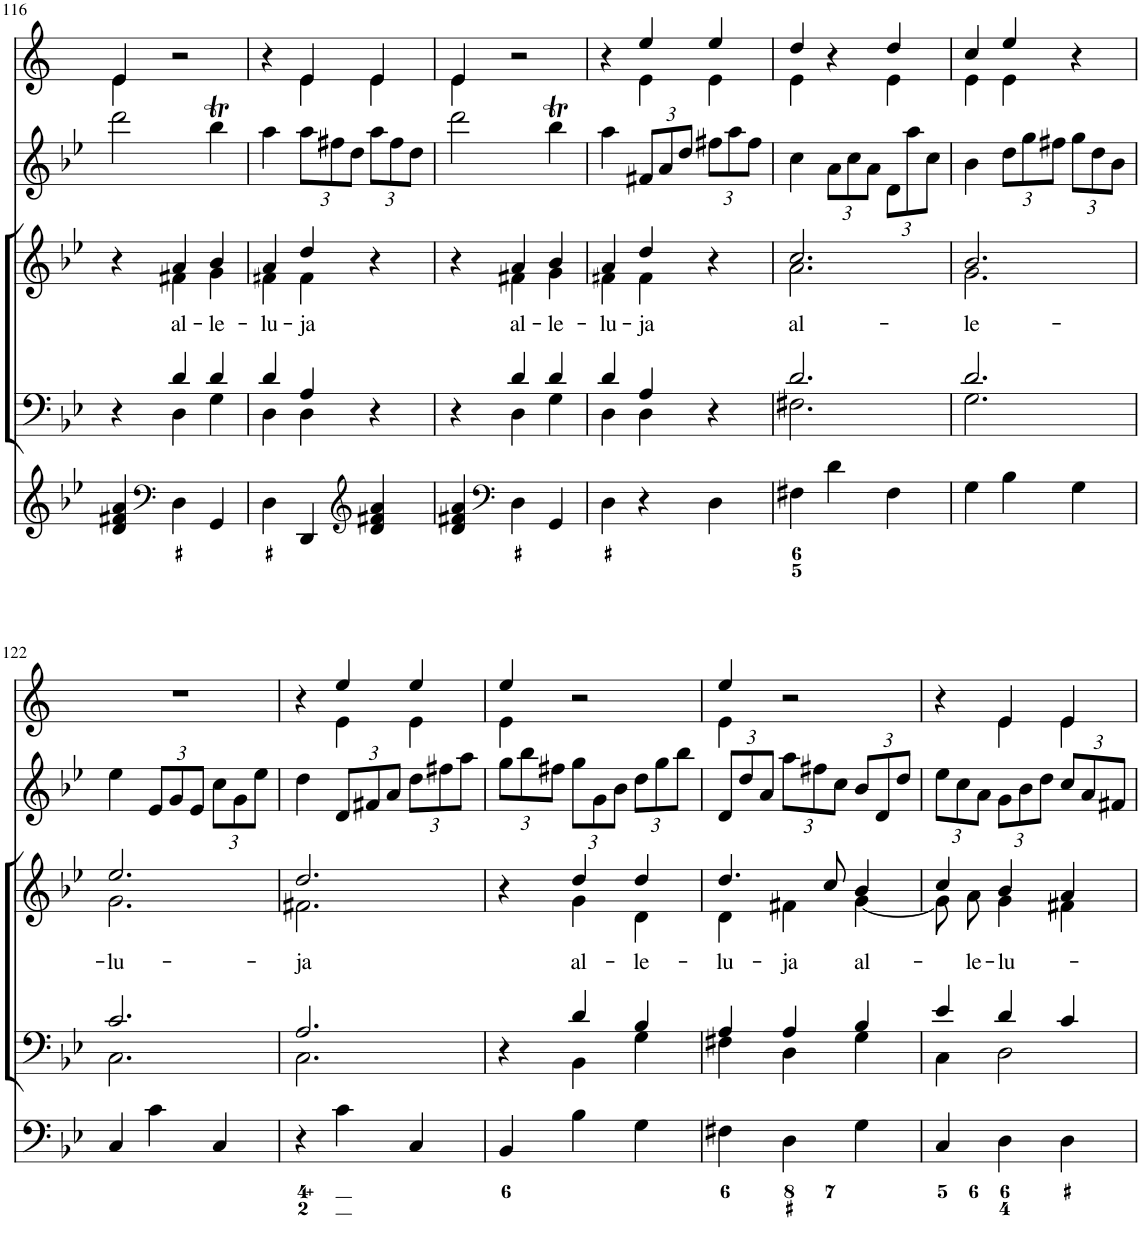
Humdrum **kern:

**kern	**kern	**kern	**text	**kern	**kern	**kern	**kern
*part7	*part6	*part5	*part5	*part4	*part3	*part2	*part1
*staff7	*staff6	*staff5	*staff5	*staff4	*staff3	*staff2	*staff1
*I"Organ	*I"Voice	*I"Voice	*	*I"Violin	*I"Violin	*I"Violini	*I"Clarini in B[b]
*	*	*	*	*I'Vln	*I'Vln	*I'Vln	*
!!LO:PB:g=z
*clefG2	*clefF4	*clefG2	*	*clefG2	*clefG2	*clefG2	*clefG2
*	*	*	*	*	*	*	*Trd1c2
*k[b-e-]	*k[b-e-]	*k[b-e-]	*	*k[b-e-]	*k[b-e-]	*k[b-e-]	*k[]
*M3/4	*M3/4	*M3/4	*	*M3/4	*M3/4	*M3/4	*M3/4
=116	=116	=116	=116	=116	=116	=116	=116
*	*^	*^	*	*	*	*	*^
4d/ 4f#X/ 4a/	4r	4ryy	4r	4ryy	.	2ddd	2ddd	2ddd\	4e/	4e\
*clefF4	*	*	*	*	*	*	*	*	*	*
!	!	!	!	!	!LO:LY:b	!	!	!	!	!
4D\	4d/	4D\	4a/	4f#X\	al-	.	.	.	2r	2ryy
!	!	!	!	!	!LO:LY:b	!	!	!	!	!
4GG/	4d/	4G\	4b-/	4g\	-le-	4bb-T	4bb-T	4bb-T\	.	.
=117	=117	=117	=117	=117	=117	=117	=117	=117	=117	=117
!	!	!	!	!	!LO:LY:b	!	!	!	!	!
4D\	4d/	4D\	4a/	4f#X\	-lu-	4aa	4aa	4aa\	4r	4ryy
!	!	!	!	!	!LO:LY:b	!	!	!	!	!
*	*	*	*	*	*	*Xbrackettup	*Xbrackettup	*Xbrackettup	*	*
4DD/	4A/	4D\	4dd/	4f#\	-ja	12aa\L	12aa\L	12aa\L	4e/	4e\
.	.	.	.	.	.	12ff#X\	12ff#X\	12ff#X\	.	.
.	.	.	.	.	.	12dd\J	12dd\J	12dd\J	.	.
*clefG2	*	*	*	*	*	*	*	*	*	*
4d/ 4f#X/ 4a/	4r	4ryy	4r	4ryy	.	12aa\L	12aa\L	12aa\L	4e/	4e\
.	.	.	.	.	.	12ff#\	12ff#\	12ff#\	.	.
.	.	.	.	.	.	12dd\J	12dd\J	12dd\J	.	.
=118	=118	=118	=118	=118	=118	=118	=118	=118	=118	=118
4d/ 4f#X/ 4a/	4r	4ryy	4r	4ryy	.	2ddd	2ddd	2ddd\	4e/	4e\
*clefF4	*	*	*	*	*	*	*	*	*	*
!	!	!	!	!	!LO:LY:b	!	!	!	!	!
4D\	4d/	4D\	4a/	4f#X\	al-	.	.	.	2r	2ryy
!	!	!	!	!	!LO:LY:b	!	!	!	!	!
4GG/	4d/	4G\	4b-/	4g\	-le-	4bb-T	4bb-T	4bb-T\	.	.
=119	=119	=119	=119	=119	=119	=119	=119	=119	=119	=119
!	!	!	!	!	!LO:LY:b	!	!	!	!	!
4D\	4d/	4D\	4a/	4f#X\	-lu-	4aa	4aa	4aa\	4r	4ryy
!	!	!	!	!	!LO:LY:b	!	!	!	!	!
4r	4A/	4D\	4dd/	4f#\	-ja	12f#X/L	12f#X/L	12f#X/L	4ee/	4e\
.	.	.	.	.	.	12a/	12a/	12a/	.	.
.	.	.	.	.	.	12dd/J	12dd/J	12dd/J	.	.
4D\	4r	4ryy	4r	4ryy	.	12ff#X\L	12ff#X\L	12ff#X\L	4ee/	4e\
.	.	.	.	.	.	12aa\	12aa\	12aa\	.	.
.	.	.	.	.	.	12ff#\J	12ff#\J	12ff#\J	.	.
=120	=120	=120	=120	=120	=120	=120	=120	=120	=120	=120
!	!	!	!	!	!LO:LY:b	!	!	!	!	!
4F#X\	2.d/	2.F#X\	2.cc/	2.a\	al-	4cc	4cc	4cc\	4dd/	4e\
4d\	.	.	.	.	.	12a/L	12a/L	12a\L	4r	4ryy
.	.	.	.	.	.	12cc/	12cc/	12cc\	.	.
.	.	.	.	.	.	12a/J	12a/J	12a\J	.	.
4F#\	.	.	.	.	.	12d/L	12d/L	12d\L	4dd/	4e\
.	.	.	.	.	.	12aa/	12aa/	12aa\	.	.
.	.	.	.	.	.	12cc/J	12cc/J	12cc\J	.	.
=121	=121	=121	=121	=121	=121	=121	=121	=121	=121	=121
!	!	!	!	!	!LO:LY:b	!	!	!	!	!
4G\	2.d/	2.G\	2.b-/	2.g\	-le-	4b-	4b-	4b-\	4cc/	4e\
4B-\	.	.	.	.	.	12dd\L	12dd\L	12dd\L	4ee/	4e\
.	.	.	.	.	.	12gg\	12gg\	12gg\	.	.
.	.	.	.	.	.	12ff#X\J	12ff#X\J	12ff#X\J	.	.
4G\	.	.	.	.	.	12gg\L	12gg\L	12gg\L	4r	4ryy
.	.	.	.	.	.	12dd\	12dd\	12dd\	.	.
.	.	.	.	.	.	12b-\J	12b-\J	12b-\J	.	.
*	*	*	*	*	*	*	*	*	*v	*v
!!LO:LB:g=z
=122	=122	=122	=122	=122	=122	=122	=122	=122	=122
!	!	!	!	!	!LO:LY:b	!	!	!	!
4C/	2.c/	2.C\	2.ee-/	2.g\	-lu-	4ee-	4ee-	4ee-\	2.r
4c\	.	.	.	.	.	12e-/L	12e-/L	12e-/L	.
.	.	.	.	.	.	12g/	12g/	12g/	.
.	.	.	.	.	.	12e-/J	12e-/J	12e-/J	.
4C/	.	.	.	.	.	12cc\L	12cc\L	12cc\L	.
.	.	.	.	.	.	12g\	12g\	12g\	.
.	.	.	.	.	.	12ee-\J	12ee-\J	12ee-\J	.
=123	=123	=123	=123	=123	=123	=123	=123	=123	=123
!	!	!	!	!	!LO:LY:b	!	!	!	!
*	*	*	*	*	*	*	*	*	*^
4r	2.A/	2.C\	2.dd/	2.f#X\	-ja	4dd	4dd	4dd\	4r	4ryy
4c\	.	.	.	.	.	12d/L	12d/L	12d/L	4ee/	4e\
.	.	.	.	.	.	12f#X/	12f#X/	12f#X/	.	.
.	.	.	.	.	.	12a/J	12a/J	12a/J	.	.
4C/	.	.	.	.	.	12dd\L	12dd\L	12dd\L	4ee/	4e\
.	.	.	.	.	.	12ff#X\	12ff#X\	12ff#X\	.	.
.	.	.	.	.	.	12aa\J	12aa\J	12aa\J	.	.
=124	=124	=124	=124	=124	=124	=124	=124	=124	=124	=124
4BB-/	4r	4ryy	4r	4ryy	.	12gg\L	12gg\L	12gg\L	4ee/	4e\
.	.	.	.	.	.	12bb-\	12bb-\	12bb-\	.	.
.	.	.	.	.	.	12ff#X\J	12ff#X\J	12ff#X\J	.	.
!	!	!	!	!	!LO:LY:b	!	!	!	!	!
4B-\	4d/	4BB-\	4dd/	4g\	al-	12gg\L	12gg\L	12gg\L	2r	2ryy
.	.	.	.	.	.	12g\	12g\	12g\	.	.
.	.	.	.	.	.	12b-\J	12b-\J	12b-\J	.	.
!	!	!	!	!	!LO:LY:b	!	!	!	!	!
4G\	4B-/	4G\	4dd/	4d\	-le-	12dd\L	12dd\L	12dd\L	.	.
.	.	.	.	.	.	12gg\	12gg\	12gg\	.	.
.	.	.	.	.	.	12bb-\J	12bb-\J	12bb-\J	.	.
=125	=125	=125	=125	=125	=125	=125	=125	=125	=125	=125
!	!	!	!	!	!LO:LY:b	!	!	!	!	!
4F#X\	4A/	4F#X\	4.dd/	4d\	-lu-	12d/L	12d/L	12d/L	4ee/	4e\
.	.	.	.	.	.	12dd/	12dd/	12dd/	.	.
.	.	.	.	.	.	12a/J	12a/J	12a/J	.	.
!	!	!	!	!	!LO:LY:b	!	!	!	!	!
4D\	4A/	4D\	.	4f#X\	-ja	12aa\L	12aa\L	12aa\L	2r	2ryy
.	.	.	.	.	.	12ff#X\	12ff#X\	12ff#X\	.	.
.	.	.	8cc/	.	.	.	.	.	.	.
.	.	.	.	.	.	12cc\J	12cc\J	12cc\J	.	.
!	!	!	!	!	!LO:LY:b	!	!	!	!	!
4G\	4B-/	4G\	4b-/	[4g\	al-	12b-\L	12b-\L	12b-/L	.	.
.	.	.	.	.	.	12d\	12d\	12d/	.	.
.	.	.	.	.	.	12dd\J	12dd\J	12dd/J	.	.
=126	=126	=126	=126	=126	=126	=126	=126	=126	=126	=126
4C/	4e-/	4C\	4cc/	8g\L]	.	12ee-\L	12ee-\L	12ee-\L	4r	4ryy
.	.	.	.	.	.	12cc\	12cc\	12cc\	.	.
!	!	!	!	!	!LO:LY:b	!	!	!	!	!
.	.	.	.	8a\J	-le-	.	.	.	.	.
.	.	.	.	.	.	12a\J	12a\J	12a\J	.	.
!	!	!	!	!	!LO:LY:b	!	!	!	!	!
4D\	4d/	2D\	4b-/	4g\	-lu-	12g\L	12g\L	12g\L	4e/	4e\
.	.	.	.	.	.	12b-\	12b-\	12b-\	.	.
.	.	.	.	.	.	12dd\J	12dd\J	12dd\J	.	.
4D\	4c/	.	4a/	4f#X\	.	12cc/L	12cc/L	12cc/L	4e/	4e\
.	.	.	.	.	.	12a/	12a/	12a/	.	.
.	.	.	.	.	.	12f#X/J	12f#X/J	12f#X/J	.	.
*	*v	*v	*	*	*	*	*	*	*v	*v
*	*	*v	*v	*	*	*	*	*
=	=	=	=	=	=	=	=
*-	*-	*-	*-	*-	*-	*-	*-
